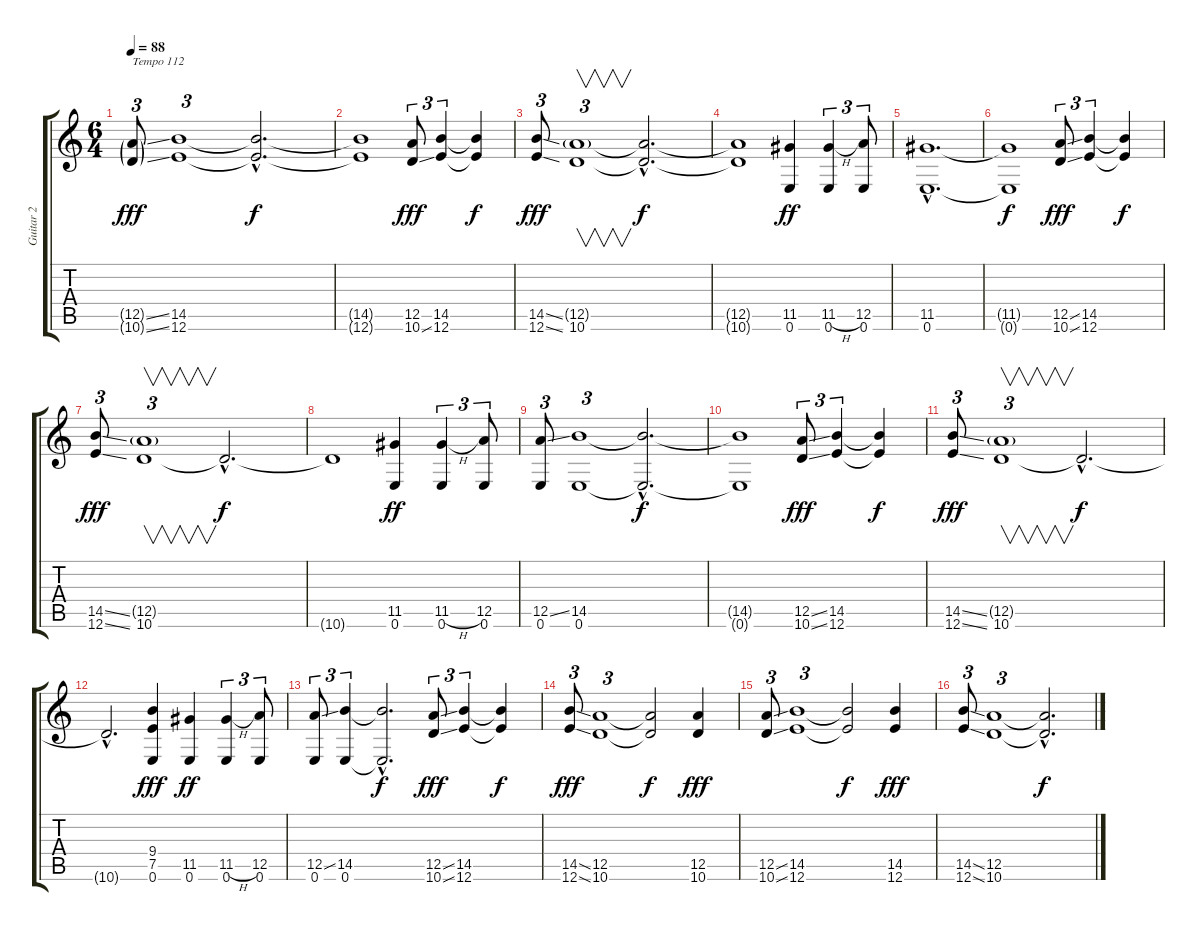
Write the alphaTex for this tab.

\track ("Guitar 2" "Guitar 2") {instrument overdrivenguitar}
\staff {score tabs}
\tuning (E4 B3 G3 D3 A2 E2) {hide}
\ts (6 4)
\tempo 88
\tempo 112
\tempo 88
\clef g2
\ks c
(12.5{ss g} 10.6{ss g}).8{tu (3 2) txt "Tempo 112" dy fff instrument overdrivenguitar} (14.5 12.6).1{tu (3 2)} (14.5{hac t} 12.6{hac t}).2{d dy f} |
(14.5{t} 12.6{t}).1 (12.5 10.6{ss}).8{tu (3 2) dy fff} (14.5 12.6).4{tu (3 2)} (14.5{t} 12.6{t}).4{dy f} |
(14.5{ss} 12.6{ss}).8{tu (3 2) dy fff} (12.5{g} 10.6).1{v tu (3 2)} (12.5{hac t} 10.6{hac t}).2{d dy f} |
(12.5{t} 10.6{t}).1 (11.5 0.6).4{dy ff} (11.5{h} 0.6).4{tu (3 2)} (12.5 0.6).8{tu (3 2)} |
(11.5{hac} 0.6{hac}).1{d} |
(11.5{t} 0.6{t}).1{dy f} (12.5{ss} 10.6{ss}).8{tu (3 2) dy fff} (14.5 12.6).4{tu (3 2)} (14.5{t} 12.6{t}).4{dy f} |
(14.5{ss} 12.6{ss}).8{tu (3 2) dy fff} (12.5{g} 10.6).1{v tu (3 2)} 10.6{hac t}.2{d dy f} |
10.6{t}.1 (11.5 0.6).4{dy ff} (11.5{h} 0.6).4{tu (3 2)} (12.5 0.6).8{tu (3 2)} |
(12.5{ss} 0.6).8{tu (3 2)} (14.5 0.6).1{tu (3 2)} (14.5{hac t} 0.6{hac t}).2{d dy f} |
(14.5{t} 0.6{t}).1 (12.5{ss} 10.6{ss}).8{tu (3 2) dy fff} (14.5 12.6).4{tu (3 2)} (14.5{t} 12.6{t}).4{dy f} |
(14.5{ss} 12.6{ss}).8{tu (3 2) dy fff} (12.5{g} 10.6).1{v tu (3 2)} 10.6{hac t}.2{d dy f} |
10.6{hac t}.2{d} (9.4 7.5 0.6).4{dy fff} (11.5 0.6).4{dy ff} (11.5{h} 0.6).4{tu (3 2)} (12.5 0.6).8{tu (3 2)} |
(12.5{ss} 0.6).8{tu (3 2)} (14.5 0.6).4{tu (3 2)} (14.5{hac t} 0.6{hac t}).2{d dy f} (12.5{ss} 10.6{ss}).8{tu (3 2) dy fff} (14.5 12.6).4{tu (3 2)} (14.5{t} 12.6{t}).4{dy f} |
(14.5{ss} 12.6{ss}).8{tu (3 2) dy fff} (12.5 10.6).1{tu (3 2)} (12.5{t} 10.6{t}).2{dy f} (12.5 10.6).4{dy fff} |
(12.5{ss} 10.6{ss}).8{tu (3 2)} (14.5 12.6).1{tu (3 2)} (14.5{t} 12.6{t}).2{dy f} (14.5 12.6).4{dy fff} |
(14.5{ss} 12.6{ss}).8{tu (3 2)} (12.5 10.6).1{tu (3 2)} (12.5{hac t} 10.6{hac t}).2{d dy f}
